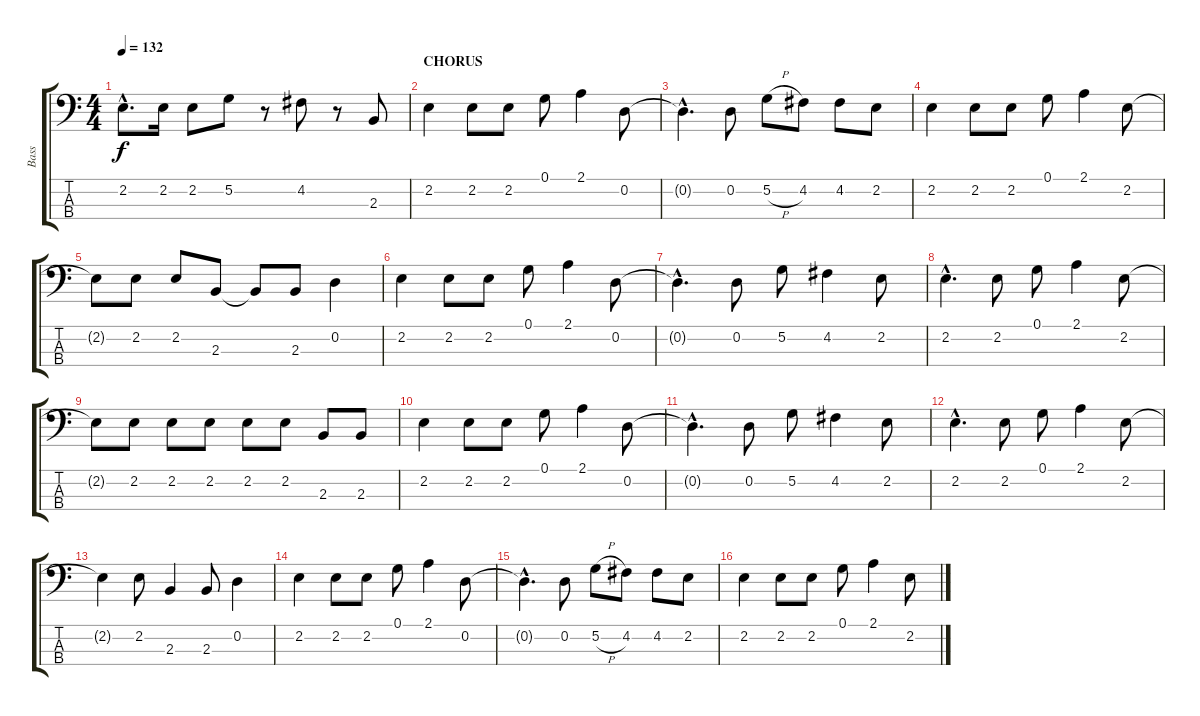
\track ("Bass" "Bass") {instrument electricbassfinger}
\staff {score tabs}
\tuning (G2 D2 A1 D1) {hide}
\ts (4 4)
\tempo 132
\clef f4
\ks c
2.2{hac}.8{d dy f} 2.2.16 2.2.8 5.2.8 r.8 4.2.8 r.8 2.3.8 |
\section ("" "CHORUS")
2.2.4 2.2.8 2.2.8 0.1.8 2.1.4 0.2.8 |
0.2{hac t}.4{d} 0.2.8 5.2{h}.8 4.2.8 4.2.8 2.2.8 |
2.2.4 2.2.8 2.2.8 0.1.8 2.1.4 2.2.8 |
2.2{t}.8 2.2.8 2.2.8 2.3.8 2.3{t}.8 2.3.8 0.2.4 |
2.2.4 2.2.8 2.2.8 0.1.8 2.1.4 0.2.8 |
0.2{hac t}.4{d} 0.2.8 5.2.8 4.2.4 2.2.8 |
2.2{hac}.4{d} 2.2.8 0.1.8 2.1.4 2.2.8 |
2.2{t}.8 2.2.8 2.2.8 2.2.8 2.2.8 2.2.8 2.3.8 2.3.8 |
2.2.4 2.2.8 2.2.8 0.1.8 2.1.4 0.2.8 |
0.2{hac t}.4{d} 0.2.8 5.2.8 4.2.4 2.2.8 |
2.2{hac}.4{d} 2.2.8 0.1.8 2.1.4 2.2.8 |
2.2{t}.4 2.2.8 2.3.4 2.3.8 0.2.4 |
2.2.4 2.2.8 2.2.8 0.1.8 2.1.4 0.2.8 |
0.2{hac t}.4{d} 0.2.8 5.2{h}.8 4.2.8 4.2.8 2.2.8 |
2.2.4 2.2.8 2.2.8 0.1.8 2.1.4 2.2.8
